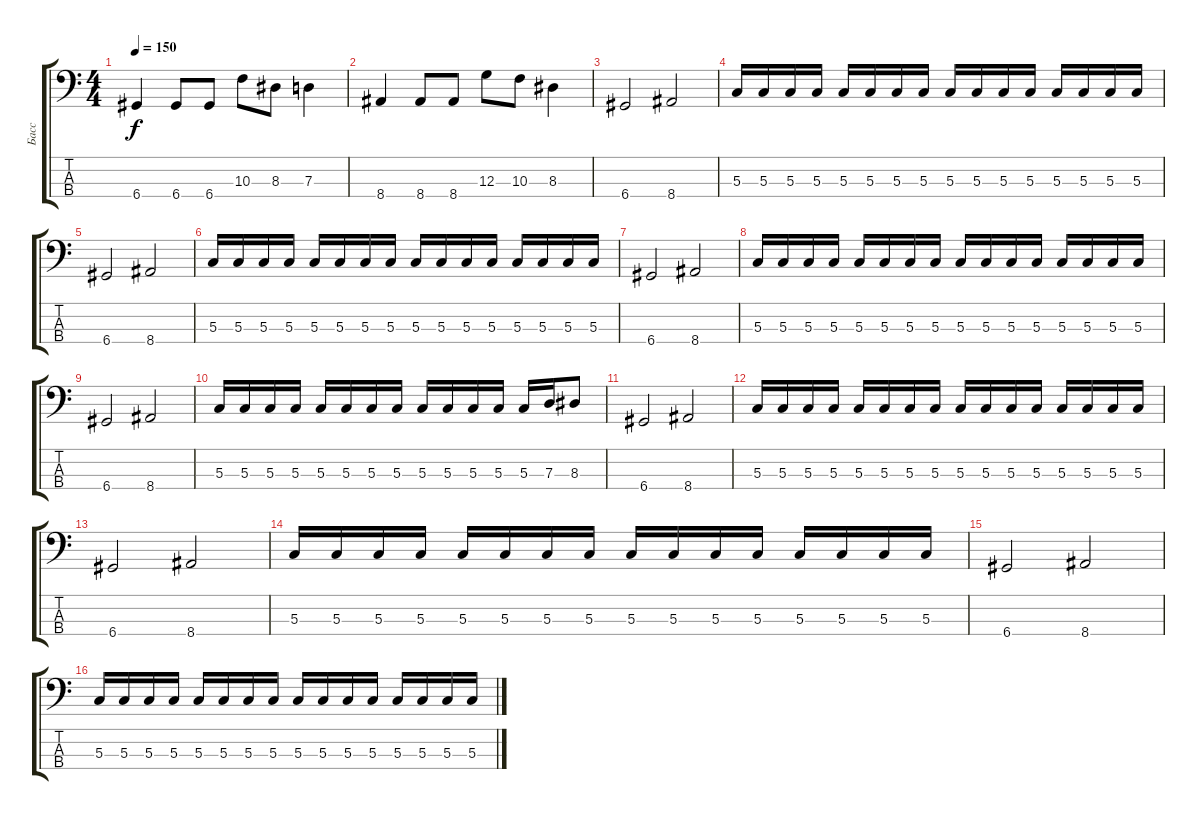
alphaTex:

\track ("Басс" "Басс") {instrument electricbassfinger}
\staff {score tabs}
\tuning (F2 C2 G1 D1) {hide}
\ts (4 4)
\tempo 150
\clef f4
\ks c
6.4.4{dy f} 6.4.8 6.4.8 10.3.8 8.3.8 7.3.4 |
8.4.4 8.4.8 8.4.8 12.3.8 10.3.8 8.3.4 |
6.4.2 8.4.2 |
5.3.16 5.3.16 5.3.16 5.3.16 5.3.16 5.3.16 5.3.16 5.3.16 5.3.16 5.3.16 5.3.16 5.3.16 5.3.16 5.3.16 5.3.16 5.3.16 |
6.4.2 8.4.2 |
5.3.16 5.3.16 5.3.16 5.3.16 5.3.16 5.3.16 5.3.16 5.3.16 5.3.16 5.3.16 5.3.16 5.3.16 5.3.16 5.3.16 5.3.16 5.3.16 |
6.4.2 8.4.2 |
5.3.16 5.3.16 5.3.16 5.3.16 5.3.16 5.3.16 5.3.16 5.3.16 5.3.16 5.3.16 5.3.16 5.3.16 5.3.16 5.3.16 5.3.16 5.3.16 |
6.4.2 8.4.2 |
5.3.16 5.3.16 5.3.16 5.3.16 5.3.16 5.3.16 5.3.16 5.3.16 5.3.16 5.3.16 5.3.16 5.3.16 5.3.16 7.3.16 8.3.8 |
6.4.2 8.4.2 |
5.3.16 5.3.16 5.3.16 5.3.16 5.3.16 5.3.16 5.3.16 5.3.16 5.3.16 5.3.16 5.3.16 5.3.16 5.3.16 5.3.16 5.3.16 5.3.16 |
6.4.2 8.4.2 |
5.3.16 5.3.16 5.3.16 5.3.16 5.3.16 5.3.16 5.3.16 5.3.16 5.3.16 5.3.16 5.3.16 5.3.16 5.3.16 5.3.16 5.3.16 5.3.16 |
6.4.2 8.4.2 |
5.3.16 5.3.16 5.3.16 5.3.16 5.3.16 5.3.16 5.3.16 5.3.16 5.3.16 5.3.16 5.3.16 5.3.16 5.3.16 5.3.16 5.3.16 5.3.16
